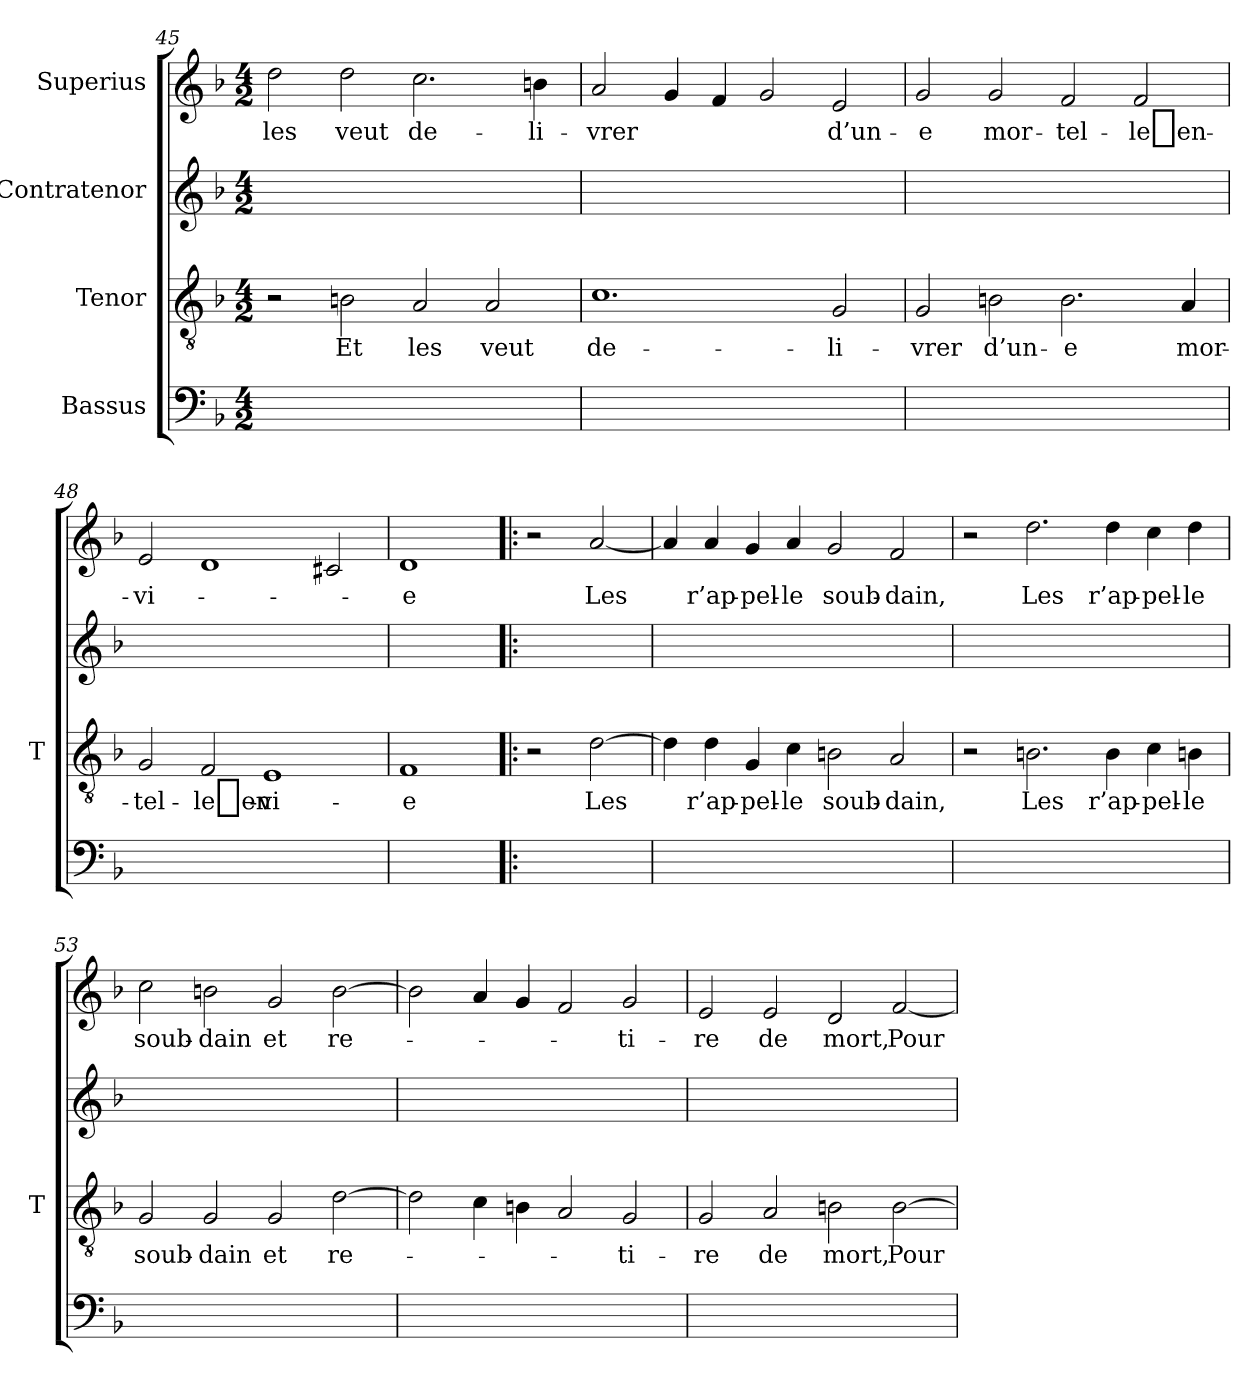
**kern	**kern	**text	**kern	**kern	**text
*part4	*part3	*part3	*part2	*part1	*part1
*staff4	*staff3	*staff3	*staff2	*staff1	*staff1
*I"Bassus	*I"Tenor	*	*I"Contratenor	*I"Superius	*
*	*I'T	*	*	*	*
*clefF4	*clefGv2	*	*clefG2	*clefG2	*
*k[b-]	*k[b-]	*	*k[b-]	*k[b-]	*
*M4/2	*M4/2	*	*M4/2	*M4/2	*
=45	=45	=45	=45	=45	=45
0ryy	2r	.	0ryy	2dd	-les
.	2Bn	-Et	.	2dd	-veut
.	2A	-les	.	2.cc	de-
.	2A	-veut	.	.	.
.	.	.	.	4b	li-
=46	=46	=46	=46	=46	=46
0ryy	1.c	de-	0ryy	2a	-vrer
.	.	.	.	4g	.
.	.	.	.	4f	.
.	.	.	.	2g	.
.	2G	li-	.	2e	d’un-
=47	=47	=47	=47	=47	=47
0ryy	2G	-vrer	0ryy	2g	-e
.	2Bn	d’un-	.	2g	mor-
.	2.B	-e	.	2f	tel-
.	.	.	.	2f	le_en-
.	4A	mor-	.	.	.
=48	=48	=48	=48	=48	=48
0ryy	2G	tel-	0ryy	2e	vi-
.	2F	le_en-	.	1d	.
.	1E	vi-	.	.	.
.	.	.	.	2c#X	.
=49	=49	=49	=49	=49	=49
1ryy	1F	-e	1ryy	1d	-e
=50!|:	=50!|:	=50!|:	=50!|:	=50!|:	=50!|:
1ryy	2r	.	1ryy	2r	.
.	[2d	-Les	.	[2a	-Les
=51	=51	=51	=51	=51	=51
0ryy	4d]	.	0ryy	4a]	.
.	4d	r’ap-	.	4a	r’ap-
.	4G	pel-	.	4g	pel-
.	4c	-le	.	4a	-le
.	2Bn	soub-	.	2g	soub-
.	2A	-dain,	.	2f	-dain,
=52	=52	=52	=52	=52	=52
0ryy	2r	.	0ryy	2r	.
.	2.Bn	-Les	.	2.dd	-Les
.	4B	r’ap-	.	4dd	r’ap-
.	4c	pel-	.	4cc	pel-
.	4Bn	-le	.	4dd	-le
=53	=53	=53	=53	=53	=53
0ryy	2G	soub-	0ryy	2cc	soub-
.	2G	-dain	.	2b	-dain
.	2G	-et	.	2g	-et
.	[2d	re-	.	[2b	re-
=54	=54	=54	=54	=54	=54
0ryy	2d]	.	0ryy	2b]	.
.	4c	.	.	4a	.
.	4Bn	.	.	4g	.
.	2A	.	.	2f	.
.	2G	ti-	.	2g	ti-
=55	=55	=55	=55	=55	=55
0ryy	2G	-re	0ryy	2e	-re
.	2A	-de	.	2e	-de
.	2Bn	-mort,	.	2d	-mort,
.	[2B	-Pour	.	[2f	-Pour
=	=	=	=	=	=
*-	*-	*-	*-	*-	*-
